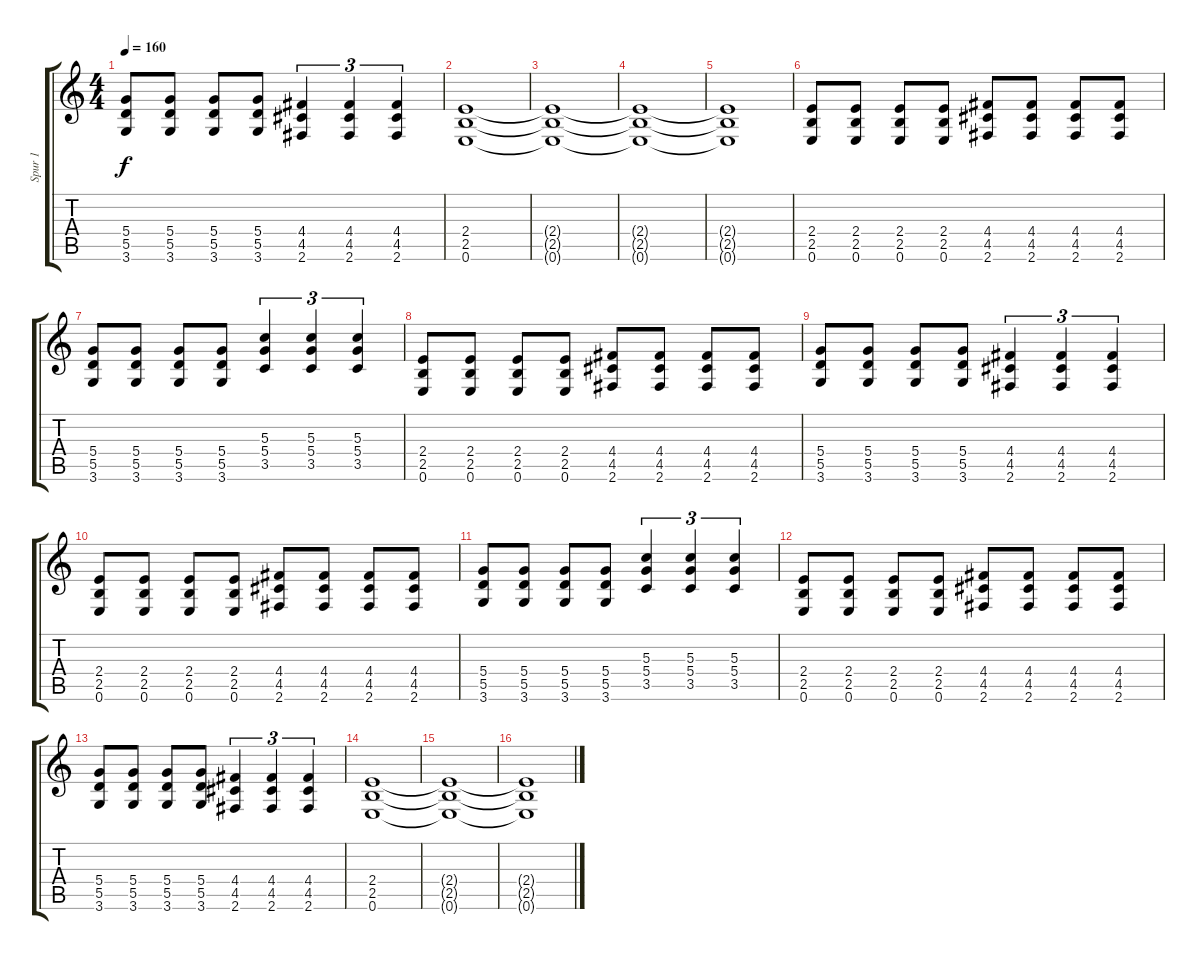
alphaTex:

\track ("Spur 1" "Spur 1") {instrument distortionguitar}
\staff {score tabs}
\tuning (E4 B3 G3 D3 A2 E2) {hide}
\ts (4 4)
\tempo 160
\clef g2
\ks c
(5.4 5.5 3.6).8{dy f} (5.4 5.5 3.6).8 (5.4 5.5 3.6).8 (5.4 5.5 3.6).8 (4.4 4.5 2.6).4{tu (3 2)} (4.4 4.5 2.6).4{tu (3 2)} (4.4 4.5 2.6).4{tu (3 2)} |
(2.4 2.5 0.6).1 |
(2.4{t} 2.5{t} 0.6{t}).1 |
(2.4{t} 2.5{t} 0.6{t}).1 |
(2.4{t} 2.5{t} 0.6{t}).1 |
(2.4 2.5 0.6).8 (2.4 2.5 0.6).8 (2.4 2.5 0.6).8 (2.4 2.5 0.6).8 (4.4 4.5 2.6).8 (4.4 4.5 2.6).8 (4.4 4.5 2.6).8 (4.4 4.5 2.6).8 |
(5.4 5.5 3.6).8 (5.4 5.5 3.6).8 (5.4 5.5 3.6).8 (5.4 5.5 3.6).8 (5.3 5.4 3.5).4{tu (3 2)} (5.3 5.4 3.5).4{tu (3 2)} (5.3 5.4 3.5).4{tu (3 2)} |
(2.4 2.5 0.6).8 (2.4 2.5 0.6).8 (2.4 2.5 0.6).8 (2.4 2.5 0.6).8 (4.4 4.5 2.6).8 (4.4 4.5 2.6).8 (4.4 4.5 2.6).8 (4.4 4.5 2.6).8 |
(5.4 5.5 3.6).8 (5.4 5.5 3.6).8 (5.4 5.5 3.6).8 (5.4 5.5 3.6).8 (4.4 4.5 2.6).4{tu (3 2)} (4.4 4.5 2.6).4{tu (3 2)} (4.4 4.5 2.6).4{tu (3 2)} |
(2.4 2.5 0.6).8 (2.4 2.5 0.6).8 (2.4 2.5 0.6).8 (2.4 2.5 0.6).8 (4.4 4.5 2.6).8 (4.4 4.5 2.6).8 (4.4 4.5 2.6).8 (4.4 4.5 2.6).8 |
(5.4 5.5 3.6).8 (5.4 5.5 3.6).8 (5.4 5.5 3.6).8 (5.4 5.5 3.6).8 (5.3 5.4 3.5).4{tu (3 2)} (5.3 5.4 3.5).4{tu (3 2)} (5.3 5.4 3.5).4{tu (3 2)} |
(2.4 2.5 0.6).8 (2.4 2.5 0.6).8 (2.4 2.5 0.6).8 (2.4 2.5 0.6).8 (4.4 4.5 2.6).8 (4.4 4.5 2.6).8 (4.4 4.5 2.6).8 (4.4 4.5 2.6).8 |
(5.4 5.5 3.6).8 (5.4 5.5 3.6).8 (5.4 5.5 3.6).8 (5.4 5.5 3.6).8 (4.4 4.5 2.6).4{tu (3 2)} (4.4 4.5 2.6).4{tu (3 2)} (4.4 4.5 2.6).4{tu (3 2)} |
(2.4 2.5 0.6).1 |
(2.4{t} 2.5{t} 0.6{t}).1 |
(2.4{t} 2.5{t} 0.6{t}).1
